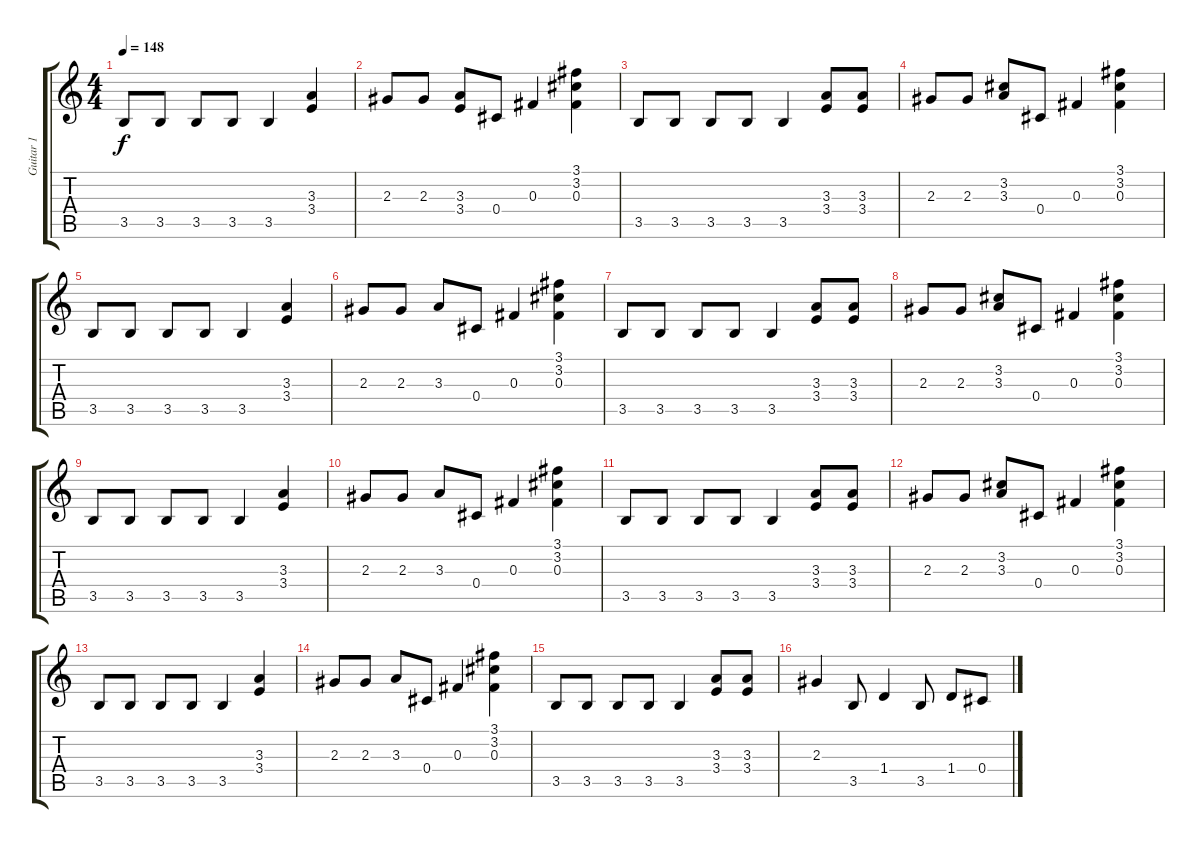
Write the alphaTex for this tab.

\track ("Guitar 1" "Guitar 1") {instrument electricguitarclean}
\staff {score tabs}
\tuning (Eb4 Bb3 Gb3 Db3 Ab2 Eb2) {hide}
\ts (4 4)
\tempo 148
\clef g2
\ks c
3.5.8{dy f} 3.5.8 3.5.8 3.5.8 3.5.4 (3.3 3.4).4 |
2.3.8 2.3.8 (3.3 3.4).8 0.4.8 0.3.4 (3.1 3.2 0.3).4 |
3.5.8 3.5.8 3.5.8 3.5.8 3.5.4 (3.3 3.4).8 (3.3 3.4).8 |
2.3.8 2.3.8 (3.2 3.3).8 0.4.8 0.3.4 (3.1 3.2 0.3).4 |
3.5.8 3.5.8 3.5.8 3.5.8 3.5.4 (3.3 3.4).4 |
2.3.8 2.3.8 3.3.8 0.4.8 0.3.4 (3.1 3.2 0.3).4 |
3.5.8 3.5.8 3.5.8 3.5.8 3.5.4 (3.3 3.4).8 (3.3 3.4).8 |
2.3.8 2.3.8 (3.2 3.3).8 0.4.8 0.3.4 (3.1 3.2 0.3).4 |
3.5.8 3.5.8 3.5.8 3.5.8 3.5.4 (3.3 3.4).4 |
2.3.8 2.3.8 3.3.8 0.4.8 0.3.4 (3.1 3.2 0.3).4 |
3.5.8 3.5.8 3.5.8 3.5.8 3.5.4 (3.3 3.4).8 (3.3 3.4).8 |
2.3.8 2.3.8 (3.2 3.3).8 0.4.8 0.3.4 (3.1 3.2 0.3).4 |
3.5.8 3.5.8 3.5.8 3.5.8 3.5.4 (3.3 3.4).4 |
2.3.8 2.3.8 3.3.8 0.4.8 0.3.4 (3.1 3.2 0.3).4 |
3.5.8 3.5.8 3.5.8 3.5.8 3.5.4 (3.3 3.4).8 (3.3 3.4).8 |
2.3.4 3.5.8 1.4.4 3.5.8 1.4.8 0.4.8
